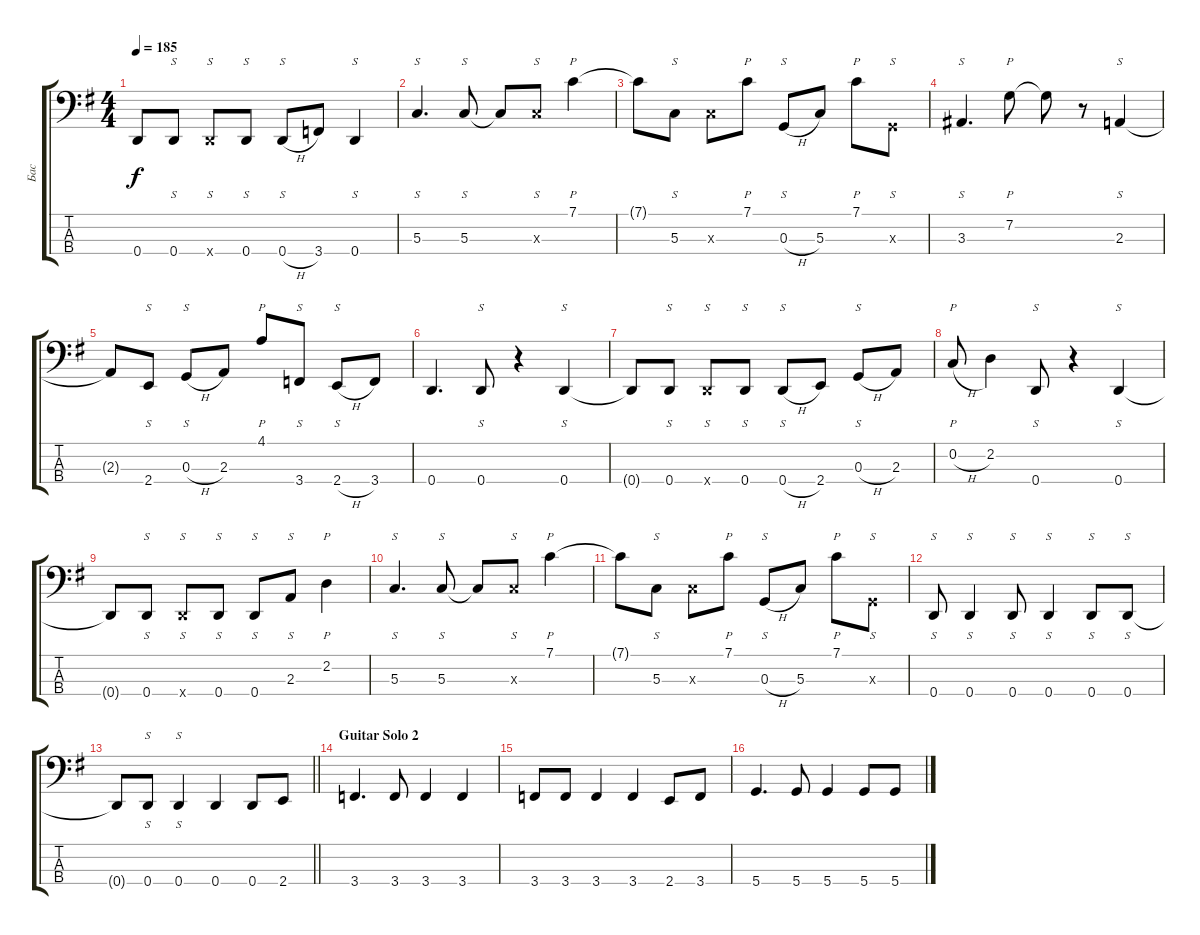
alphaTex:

\track ("Бас" "Бас") {instrument electricbassfinger}
\staff {score tabs}
\tuning (F2 C2 G1 D1) {hide}
\ts (4 4)
\tempo 185
\clef f4
\ks eminor
0.4{t}.8{dy f} 0.4.8{s} 0.4{x}.8{s} 0.4.8{s} 0.4{h}.8{s} 3.4.8 0.4.4{s} |
5.3.4{s d} 5.3.8{s} 5.3{t}.8 5.3{x}.8{s} 7.1.4{p} |
7.1{t}.8 5.3.8{s} 5.3{x}.8 7.1.8{p} 0.3{h}.8{s} 5.3.8 7.1.8{p} 0.3{x}.8{s} |
3.3.4{s d} 7.2.8{p} 7.2{t}.8 r.8 2.3.4{s} |
2.3{t}.8 2.4.8{s} 0.3{h}.8{s} 2.3.8 4.1.8{p} 3.4.8{s} 2.4{h}.8{s} 3.4.8 |
0.4.4{d} 0.4.8{s} r.4 0.4.4{s} |
0.4{t}.8 0.4.8{s} 0.4{x}.8{s} 0.4.8{s} 0.4{h}.8{s} 2.4.8 0.3{h}.8{s} 2.3.8 |
0.2{h}.8{p} 2.2.4 0.4.8{s} r.4 0.4.4{s} |
0.4{t}.8 0.4.8{s} 0.4{x}.8{s} 0.4.8{s} 0.4.8{s} 2.3.8{s} 2.2.4{p} |
5.3.4{s d} 5.3.8{s} 5.3{t}.8 5.3{x}.8{s} 7.1.4{p} |
7.1{t}.8 5.3.8{s} 5.3{x}.8 7.1.8{p} 0.3{h}.8{s} 5.3.8 7.1.8{p} 0.3{x}.8{s} |
0.4.8{s} 0.4.4{s} 0.4.8{s} 0.4.4{s} 0.4.8{s} 0.4.8{s} |
\barLineRight lightlight
0.4{t}.8 0.4.8{s} 0.4.4{s} 0.4.4{volume 10 instrument electricbassfinger} 0.4.8 2.4.8 |
\section ("" "Guitar Solo 2")
3.4.4{d} 3.4.8 3.4.4 3.4.4 |
3.4.8 3.4.8 3.4.4 3.4.4 2.4.8 3.4.8 |
5.4.4{d} 5.4.8 5.4.4 5.4.8 5.4.8
